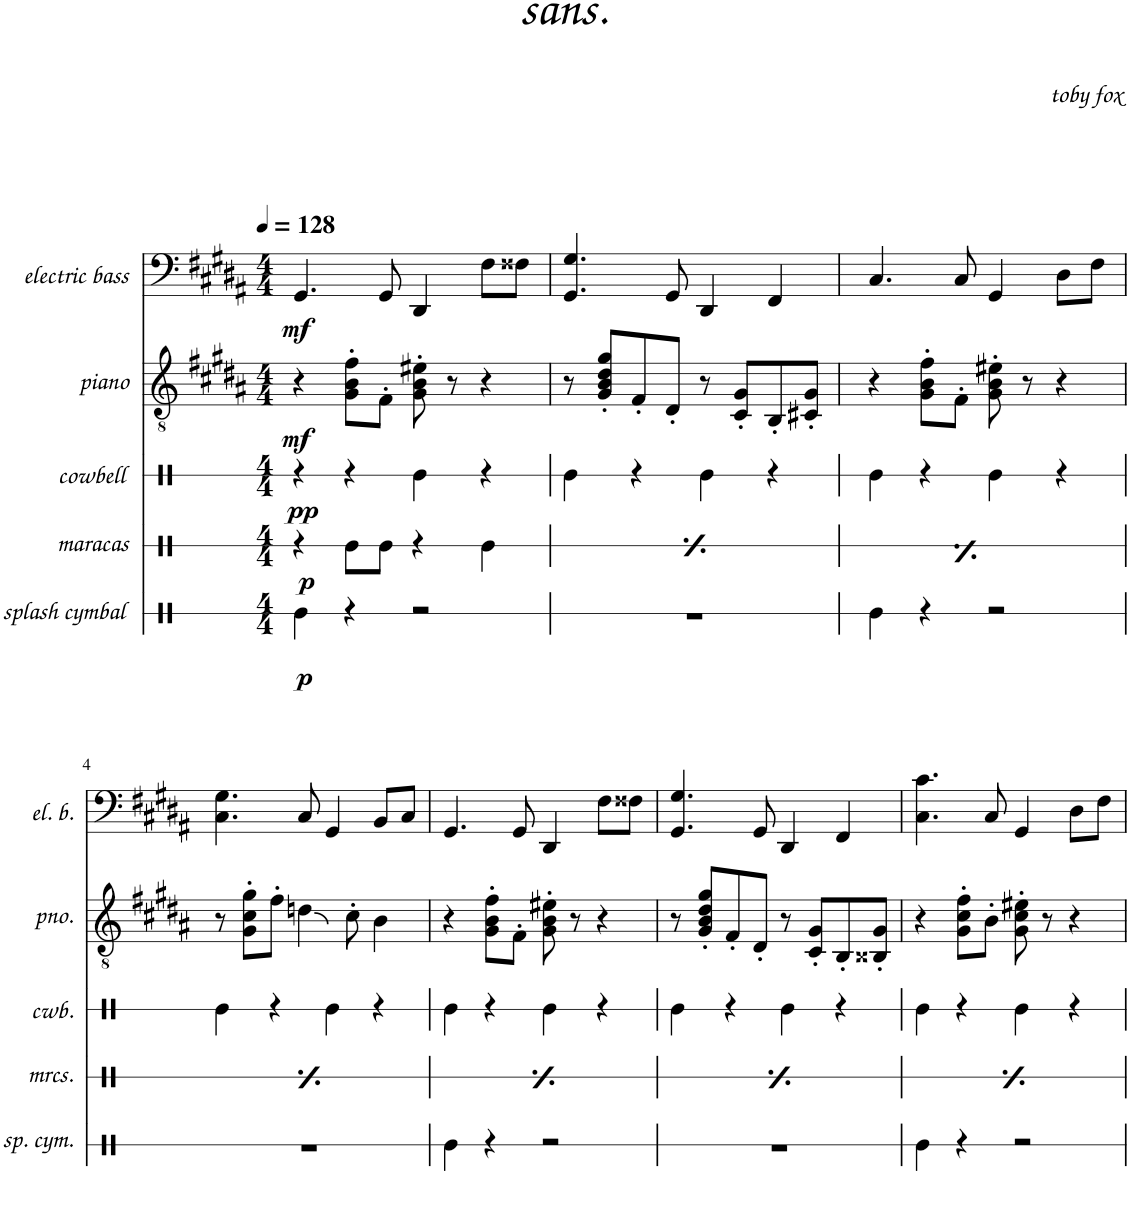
**kern	**dynam	**kern	**dynam	**kern	**dynam	**kern	**dynam	**kern	**dynam
*part5	*part5	*part4	*part4	*part3	*part3	*part2	*part2	*part1	*part1
*staff5	*staff5	*staff4	*staff4	*staff3	*staff3	*staff2	*staff2	*staff1	*staff1
*I"splash cymbal	*	*I"maracas	*	*I"cowbell	*	*I"piano	*	*I"electric bass	*
*I'sp. cym.	*	*I'mrcs.	*	*I'cwb.	*	*I'pno.	*	*I'el. b.	*
*stria1	*	*stria1	*	*stria1	*	*	*	*	*
*clefX	*	*clefX	*	*clefX	*	*clefGv2	*	*clefF4	*
*	*	*	*	*	*	*	*	*Trd7c12	*
*k[]	*	*k[]	*	*k[]	*	*k[f#c#g#d#a#]	*	*k[f#c#g#d#a#]	*
*M4/4	*	*M4/4	*	*M4/4	*	*M4/4	*	*M4/4	*
*MM128	*	*MM128	*	*MM128	*	*MM128	*	*MM128	*
=1	=1	=1	=1	=1	=1	=1	=1	=1	=1
!	!LO:DY:b	!	!LO:DY:b	!	!LO:DY:b	!	!LO:DY:b	!	!LO:DY:b
4Re\	p	4r	p	4r	pp	4r	mf	4.GG#/	mf
4r	.	8Re\L	.	4r	.	8G#\' 8B\' 8f#\'L	.	.	.
.	.	8Re\J	.	.	.	8F#'\J	.	8GG#/	.
2r	.	4r	.	4Re\	.	8G#\' 8B\' 8e#X\'	.	4DD#/	.
.	.	.	.	.	.	8r	.	.	.
.	.	4Re\	.	4r	.	4r	.	8F#\L	.
.	.	.	.	.	.	.	.	8F##X\J	.
=2	=2	=2	=2	=2	=2	=2	=2	=2	=2
!	!	!	!LO:DY:b	!	!	!	!	!	!
1r	.	4r	p	4Re\	.	8r	.	4.GG#/ 4.G#/	.
.	.	.	.	.	.	8G#/' 8B/' 8d#/' 8g#/'L	.	.	.
.	.	8Re\L	.	4r	.	8F#'/	.	.	.
.	.	8Re\J	.	.	.	8D#'/J	.	8GG#/	.
.	.	4r	.	4Re\	.	8r	.	4DD#/	.
.	.	.	.	.	.	8C#/' 8G#/'L	.	.	.
.	.	4Re\	.	4r	.	8BB'/	.	4FF#/	.
.	.	.	.	.	.	8C#X/' 8G#/'J	.	.	.
=3	=3	=3	=3	=3	=3	=3	=3	=3	=3
!	!	!	!LO:DY:b	!	!	!	!	!	!
4Re\	.	4r	p	4Re\	.	4r	.	4.C#/	.
4r	.	8Re\L	.	4r	.	8G#\' 8B\' 8f#\'L	.	.	.
.	.	8Re\J	.	.	.	8F#'\J	.	8C#/	.
2r	.	4r	.	4Re\	.	8G#\' 8B\' 8e#X\'	.	4GG#/	.
.	.	.	.	.	.	8r	.	.	.
.	.	4Re\	.	4r	.	4r	.	8D#\L	.
.	.	.	.	.	.	.	.	8F#\J	.
!!LO:LB:g=z
=4	=4	=4	=4	=4	=4	=4	=4	=4	=4
!	!	!	!LO:DY:b	!	!	!	!	!	!
1r	.	4r	p	4Re\	.	8r	.	4.C#\ 4.G#\	.
.	.	.	.	.	.	8G#\' 8c#\' 8g#\'L	.	.	.
.	.	8Re\L	.	4r	.	8f#'\J	.	.	.
.	.	8Re\J	.	.	.	4dn\	.	8C#/	.
.	.	4r	.	4Re\	.	.	.	4GG#/	.
.	.	.	.	.	.	8c#'\	.	.	.
.	.	4Re\	.	4r	.	4B\	.	8BB/L	.
.	.	.	.	.	.	.	.	8C#/J	.
=5	=5	=5	=5	=5	=5	=5	=5	=5	=5
!	!	!	!LO:DY:b	!	!	!	!	!	!
4Re\	.	4r	p	4Re\	.	4r	.	4.GG#/	.
4r	.	8Re\L	.	4r	.	8G#\' 8B\' 8f#\'L	.	.	.
.	.	8Re\J	.	.	.	8F#'\J	.	8GG#/	.
2r	.	4r	.	4Re\	.	8G#\' 8B\' 8e#X\'	.	4DD#/	.
.	.	.	.	.	.	8r	.	.	.
.	.	4Re\	.	4r	.	4r	.	8F#\L	.
.	.	.	.	.	.	.	.	8F##X\J	.
=6	=6	=6	=6	=6	=6	=6	=6	=6	=6
!	!	!	!LO:DY:b	!	!	!	!	!	!
1r	.	4r	p	4Re\	.	8r	.	4.GG#/ 4.G#/	.
.	.	.	.	.	.	8G#/' 8B/' 8d#/' 8g#/'L	.	.	.
.	.	8Re\L	.	4r	.	8F#'/	.	.	.
.	.	8Re\J	.	.	.	8D#'/J	.	8GG#/	.
.	.	4r	.	4Re\	.	8r	.	4DD#/	.
.	.	.	.	.	.	8C#/' 8G#/'L	.	.	.
.	.	4Re\	.	4r	.	8BB'/	.	4FF#/	.
.	.	.	.	.	.	8BB##X/' 8G#/'J	.	.	.
=7	=7	=7	=7	=7	=7	=7	=7	=7	=7
!	!	!	!LO:DY:b	!	!	!	!	!	!
4Re\	.	4r	p	4Re\	.	4r	.	4.C#\ 4.c#\	.
4r	.	8Re\L	.	4r	.	8G#\' 8c#\' 8f#\'L	.	.	.
.	.	8Re\J	.	.	.	8B'\J	.	8C#/	.
2r	.	4r	.	4Re\	.	8G#\' 8c#\' 8e#X\'	.	4GG#/	.
.	.	.	.	.	.	8r	.	.	.
.	.	4Re\	.	4r	.	4r	.	8D#\L	.
.	.	.	.	.	.	.	.	8F#\J	.
=	=	=	=	=	=	=	=	=	=
*-	*-	*-	*-	*-	*-	*-	*-	*-	*-
